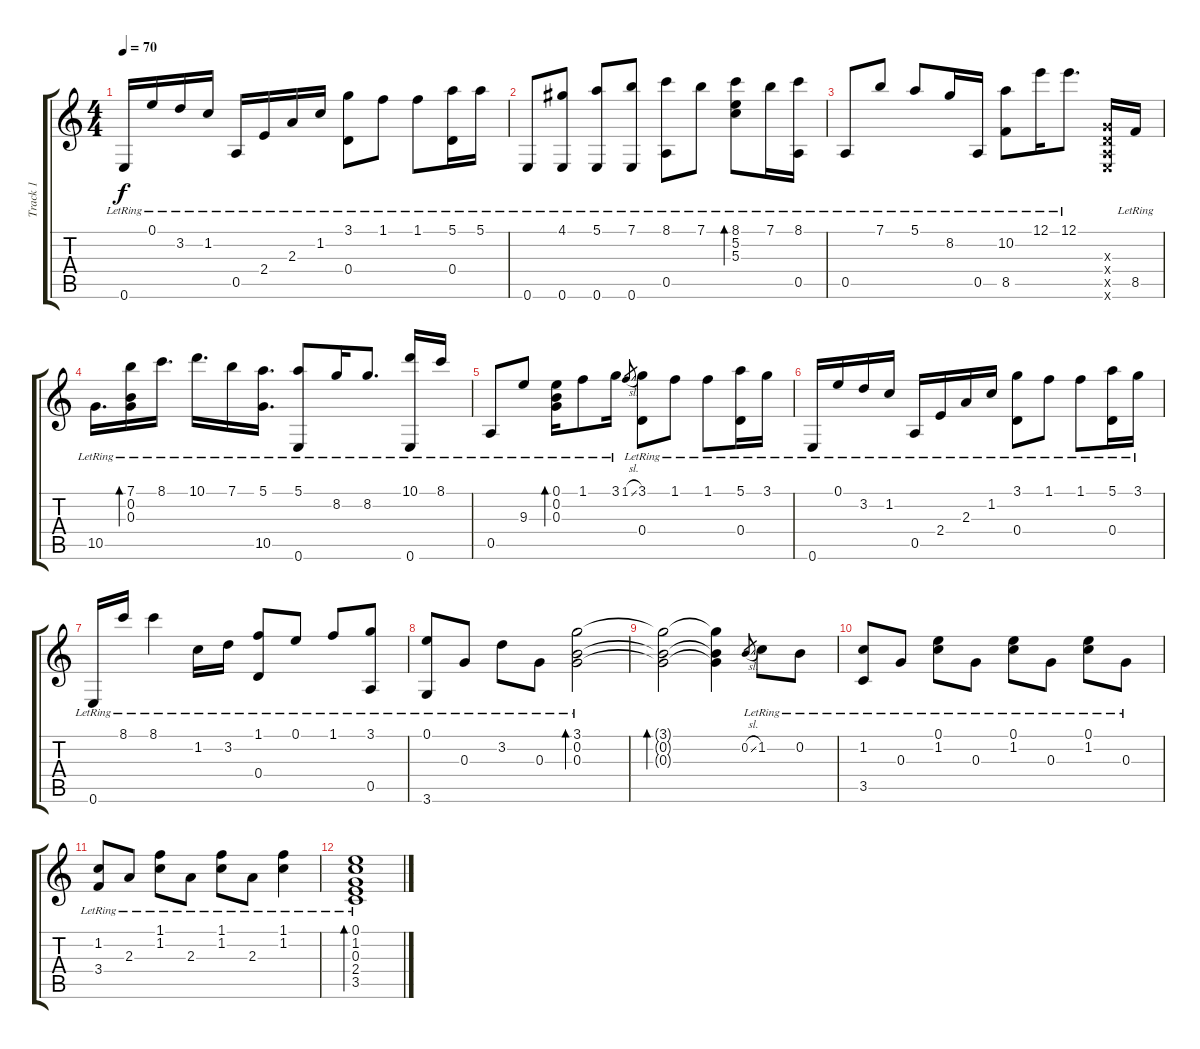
\track ("Track 1" "Track 1") {instrument acousticguitarnylon}
\staff {score tabs}
\tuning (E4 B3 G3 D3 A2 E2) {hide}
\ts (4 4)
\tempo 70
\clef g2
\ks c
0.6{lr}.16{dy f} 0.1{lr}.16 3.2{lr}.16 1.2{lr}.16 0.5{lr}.16 2.4{lr}.16 2.3{lr}.16 1.2{lr}.16 (3.1{lr} 0.4{lr}).8 1.1{lr}.8 1.1{lr}.8 (5.1{lr} 0.4{lr}).16 5.1{lr}.16 |
0.6{lr}.8 (4.1{lr} 0.6{lr}).8 (5.1{lr} 0.6{lr}).8 (7.1{lr} 0.6{lr}).8 (8.1{lr} 0.5{lr}).8 7.1{lr}.8 (8.1{lr} 5.2{lr} 5.3{lr}).8{bd 60} 7.1{lr}.16 (8.1{lr} 0.5{lr}).16 |
0.5{lr}.8 7.1{lr}.8 5.1{lr}.8 8.2{lr}.16 0.5{lr}.16 (10.2{lr} 8.5{lr}).8 12.1{lr}.16 12.1{lr}.8{d} (0.3{x} 0.4{x} 0.5{x} 0.6{x}).16 8.5{lr}.16 |
10.5{lr}.16{d} (7.1{lr} 0.2{lr} 0.3{lr}).16{bd 60} 8.1{lr}.16{d} 10.1{lr}.16{d} 7.1{lr}.16 (5.1{lr} 10.5{lr}).16{d} (5.1{lr} 0.6{lr}).8 8.2{lr}.16 8.2{lr}.8{d} (10.1{lr} 0.6{lr}).16 8.1{lr}.16 |
0.5{lr}.8 9.3{lr}.8 (0.1{lr} 0.2{lr} 0.3{lr}).16{bd 120} 1.1{lr}.8 3.1{lr}.16 1.1{sl}.8{gr} (3.1{lr} 0.4{lr}).8 1.1{lr}.8 1.1{lr}.8 (5.1{lr} 0.4{lr}).16 3.1{lr}.16 |
0.6{lr}.16 0.1{lr}.16 3.2{lr}.16 1.2{lr}.16 0.5{lr}.16 2.4{lr}.16 2.3{lr}.16 1.2{lr}.16 (3.1{lr} 0.4{lr}).8 1.1{lr}.8 1.1{lr}.8 (5.1{lr} 0.4{lr}).16 3.1{lr}.16 |
0.6{lr}.16 8.1{lr}.16 8.1{lr}.4 1.2{lr}.16 3.2{lr}.16 (1.1{lr} 0.4{lr}).8 0.1{lr}.8 1.1{lr}.8 (3.1{lr} 0.5{lr}).8 |
(0.1{lr} 3.6{lr}).8 0.3{lr}.8 3.2{lr}.8 0.3{lr}.8 (3.1{lr} 0.2{lr} 0.3{lr}).2{bd 120} |
(3.1{t} 0.2{t} 0.3{t}).2{bd 120} (3.1{t} 0.2{t} 0.3{t}).4 0.2{sl}.8{gr} 1.2{lr}.8 0.2{lr}.8 |
(1.2{lr} 3.5{lr}).8 0.3{lr}.8 (0.1{lr} 1.2{lr}).8 0.3{lr}.8 (0.1{lr} 1.2{lr}).8 0.3{lr}.8 (0.1{lr} 1.2{lr}).8 0.3{lr}.8 |
(1.2{lr} 3.4{lr}).8 2.3{lr}.8 (1.1{lr} 1.2{lr}).8 2.3{lr}.8 (1.1{lr} 1.2{lr}).8 2.3{lr}.8 (1.1{lr} 1.2{lr}).4 |
(0.1{lr} 1.2{lr} 0.3{lr} 2.4{lr} 3.5{lr}).1{bd 120}
